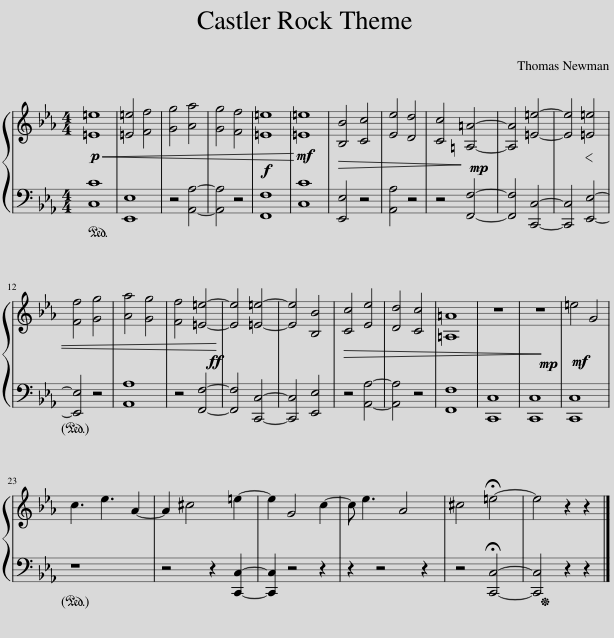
X:1
%%score { 1 | 2 }
L:1/8
M:4/4
I:linebreak $
K:Eb
V:1 treble
V:2 bass
V:1
!p!!<(! [=E=e]8 | [=E=e]4 [Ff]4 | [Gg]4 [Aa]4 | [Gg]4 [Ff]4 | [=E=e]8!<)! | %5
!mf! [=E=e]8 |!>(! [B,B]4 [Cc]4 | [Ee]4 [Dd]4 | [Cc]4!>)! [=A,=A]4- | [A,A]4 [=E=e]4- | %10
 [Ee]4!<(! [=E=e]4 |$ [Ff]4 [Gg]4 | [Aa]4 [Gg]4 | [Ff]4 [=E=e]4-!<)! | [Ee]4 [=E=e]4- | %15
 [Ee]4 [B,B]4 |!>(! [Cc]4 [Ee]4 | [Dd]4 [Cc]4 | [=A,=A]8 | z8 | %20
 z8!>)! | =e4 G4 |$ c3 e3 A2- | A2 ^c4 =e2- | e2 G4 c2- | %25
 c e3 A4 | ^c4 !fermata!=e4- | e4 z2 z2 |] %28
V:2
!ped! [C,C]8 | [E,,E,]8 | z4 [A,,A,]4- | [A,,A,]4 z4 |!f! [F,,F,]8 | %5
 [C,C]8 | [E,,E,]4 z4 | [A,,A,]4 z4 | z4!mp! [F,,F,]4- | [F,,F,]4 [C,,C,]4- | %10
 [C,,C,]4 [E,,E,]4- |$ [E,,E,]4 z4 | [A,,A,]8 | z4!ff! [F,,F,]4- | [F,,F,]4 [C,,C,]4- | %15
 [C,,C,]4 [E,,E,]4 | z4 [A,,A,]4- | [A,,A,]4 z4 | [F,,F,]8 | [C,,C,]8 | %20
!mp! [C,,C,]8 |!mf! [C,,C,]8 |$ z8 | z4 z2 [C,,C,]2- | [C,,C,]2 z4 z2 | %25
 z2 z4 z2 | z4 !fermata![C,,C,]4- | [C,,C,]4!ped-up! z2 z2 |] %28
